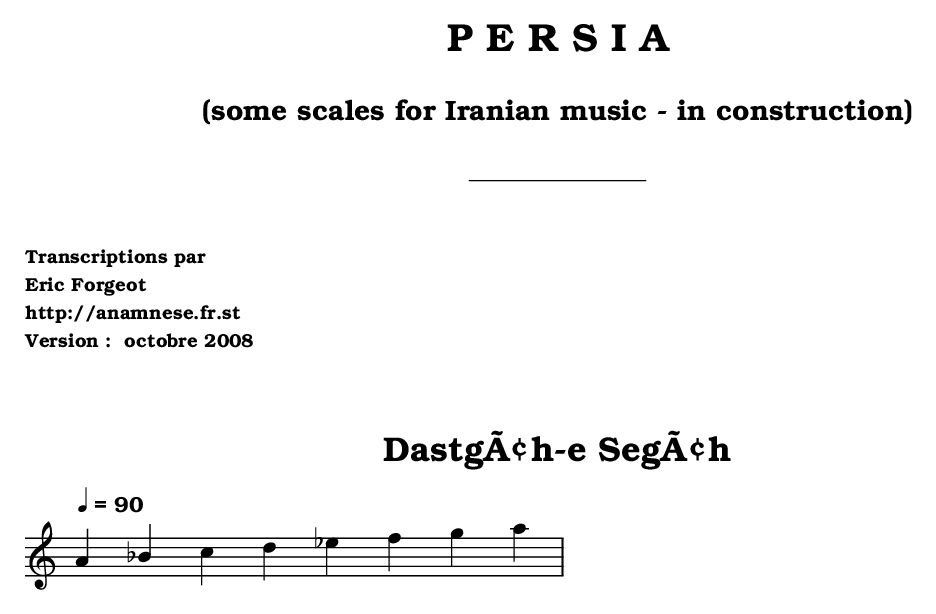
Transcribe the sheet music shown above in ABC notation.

X:1
T:Dastgâh-e Segâh
M:none
L:1/4
Q:1/4=90
K:C
!koron!A !=! _B c !koron!d !=! _e  f g !koron!a !=!  |
